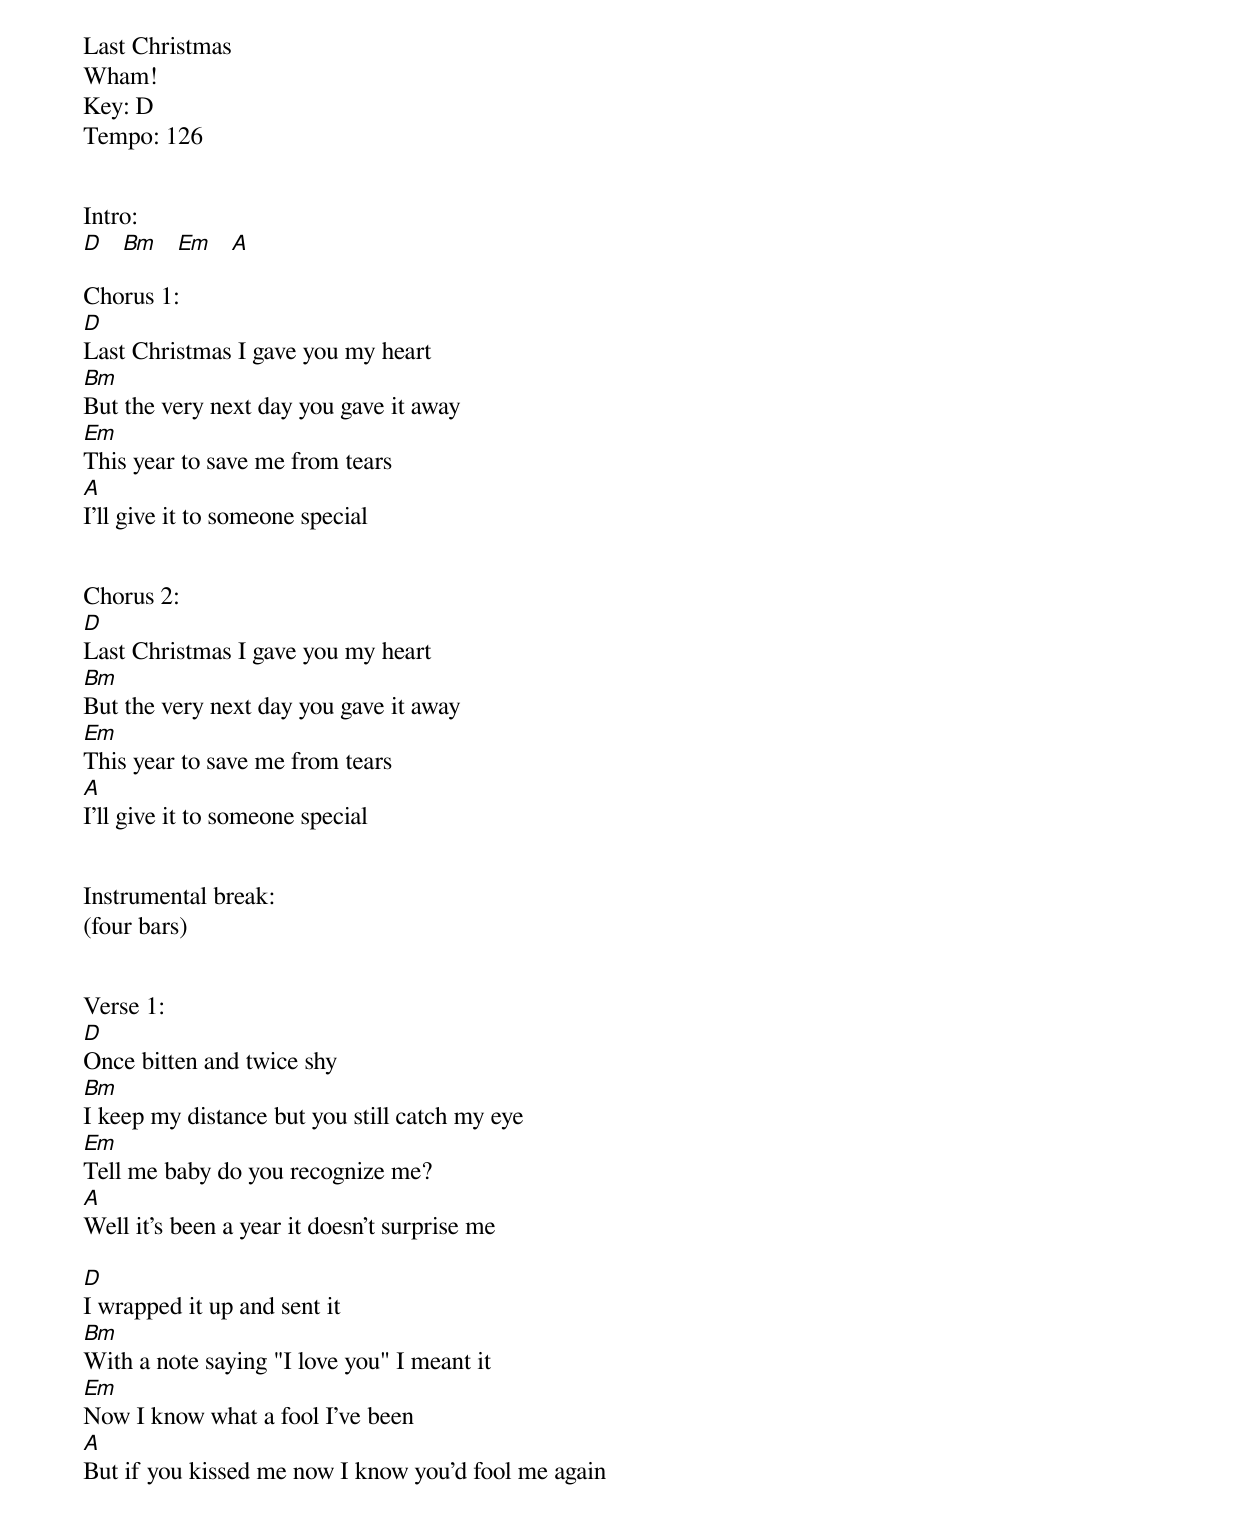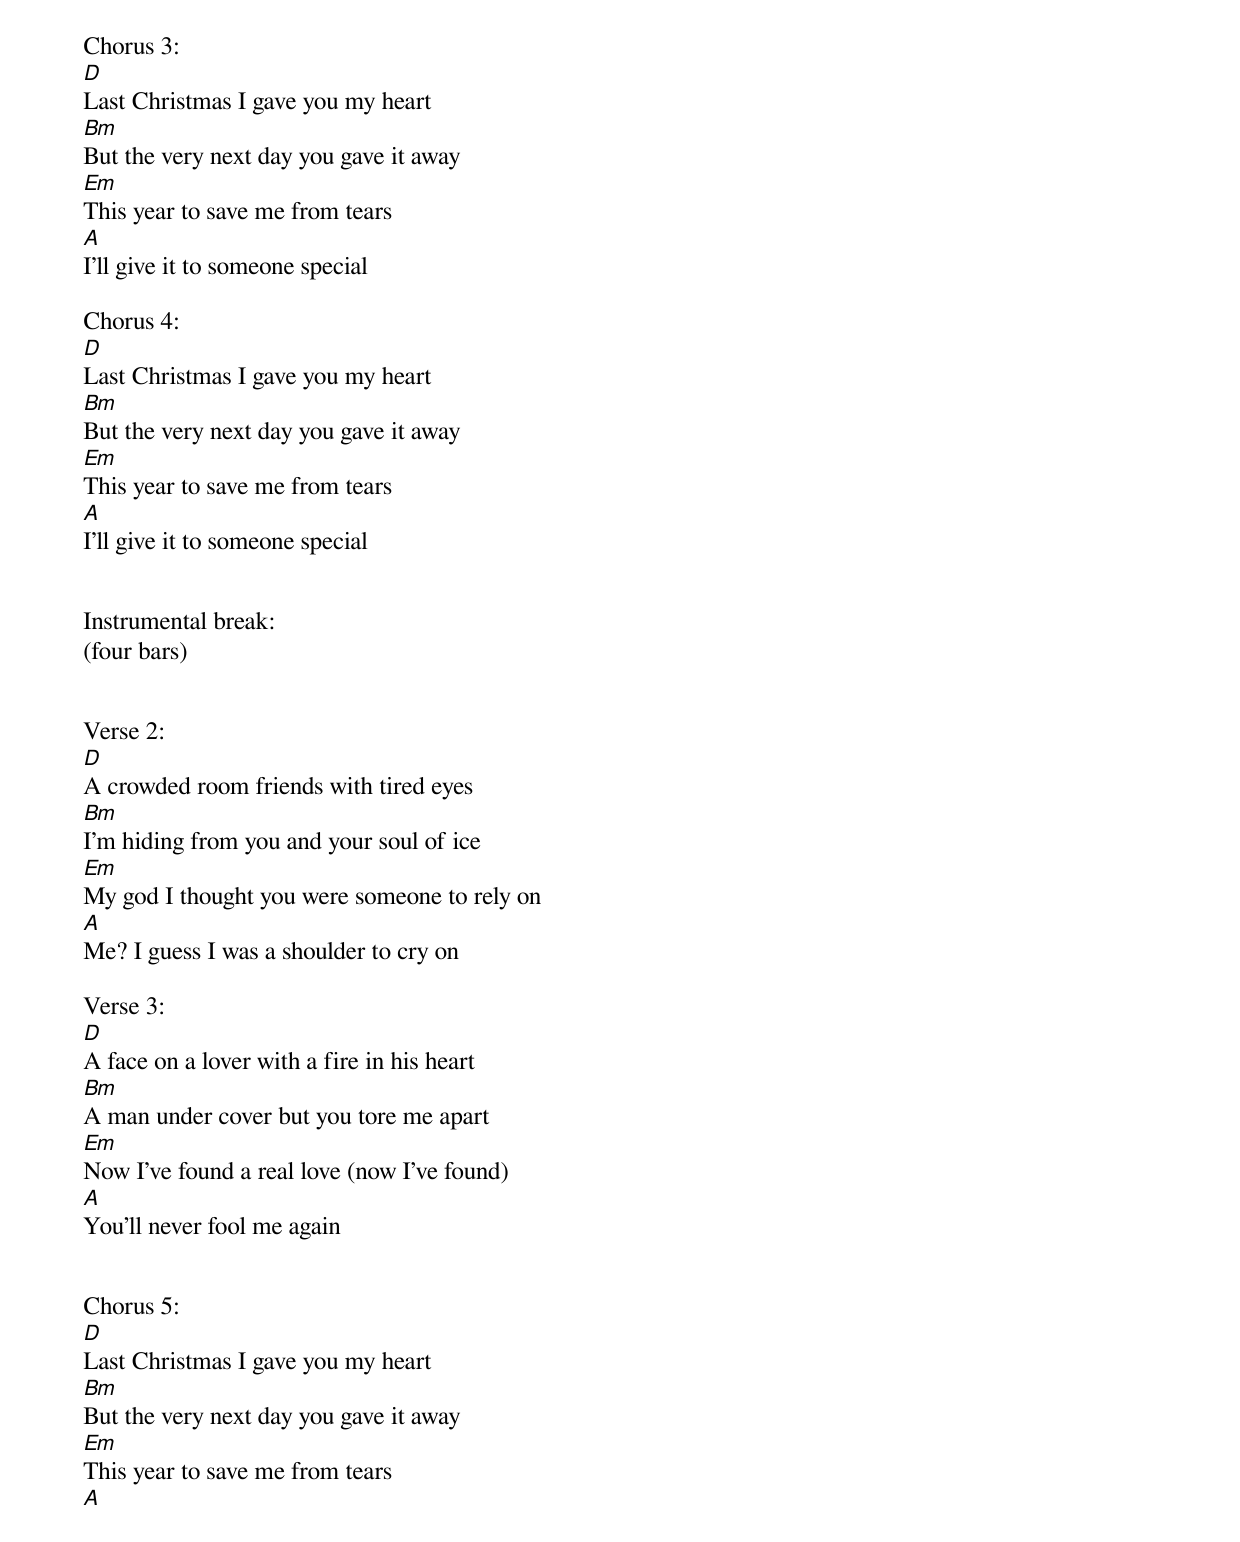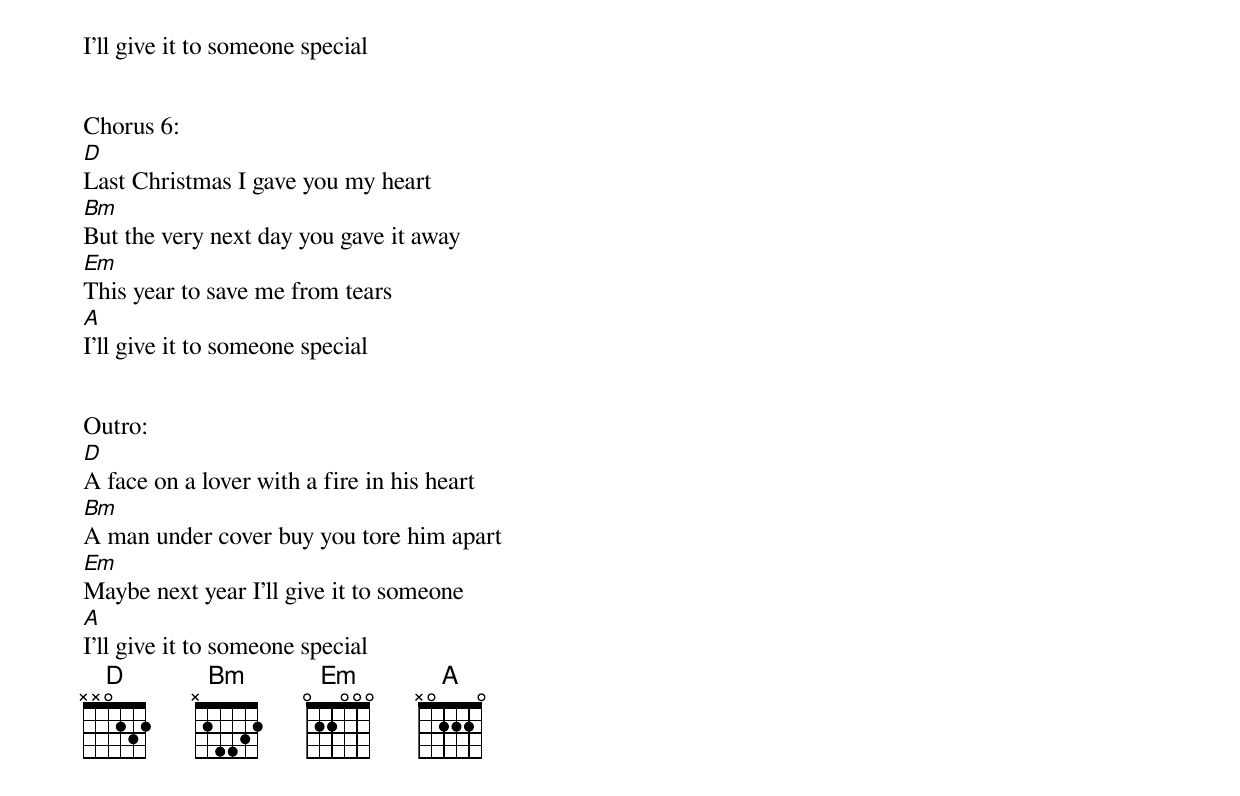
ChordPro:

Last Christmas
Wham!
Key: D
Tempo: 126


Intro:
[D]   [Bm]   [Em]   [A]

Chorus 1:
[D]
Last Christmas I gave you my heart
[Bm]
But the very next day you gave it away
[Em]
This year to save me from tears
[A]
I'll give it to someone special


Chorus 2:
[D]
Last Christmas I gave you my heart
[Bm]
But the very next day you gave it away
[Em]
This year to save me from tears
[A]
I'll give it to someone special


Instrumental break:
(four bars)


Verse 1:
[D]
Once bitten and twice shy
[Bm]
I keep my distance but you still catch my eye
[Em]
Tell me baby do you recognize me?
[A]
Well it's been a year it doesn't surprise me

[D]
I wrapped it up and sent it
[Bm]
With a note saying "I love you" I meant it
[Em]
Now I know what a fool I've been
[A]
But if you kissed me now I know you'd fool me again


Chorus 3:
[D]
Last Christmas I gave you my heart
[Bm]
But the very next day you gave it away
[Em]
This year to save me from tears
[A]
I'll give it to someone special

Chorus 4:
[D]
Last Christmas I gave you my heart
[Bm]
But the very next day you gave it away
[Em]
This year to save me from tears
[A]
I'll give it to someone special


Instrumental break:
(four bars)


Verse 2:
[D]
A crowded room friends with tired eyes
[Bm]
I'm hiding from you and your soul of ice
[Em]
My god I thought you were someone to rely on
[A]
Me? I guess I was a shoulder to cry on

Verse 3:
[D]
A face on a lover with a fire in his heart
[Bm]
A man under cover but you tore me apart
[Em]
Now I've found a real love (now I've found)
[A]
You'll never fool me again


Chorus 5:
[D]
Last Christmas I gave you my heart
[Bm]
But the very next day you gave it away
[Em]
This year to save me from tears
[A]
I'll give it to someone special


Chorus 6:
[D]
Last Christmas I gave you my heart
[Bm]
But the very next day you gave it away
[Em]
This year to save me from tears
[A]
I'll give it to someone special


Outro:
[D]
A face on a lover with a fire in his heart
[Bm]
A man under cover buy you tore him apart
[Em]
Maybe next year I'll give it to someone
[A]
I'll give it to someone special
